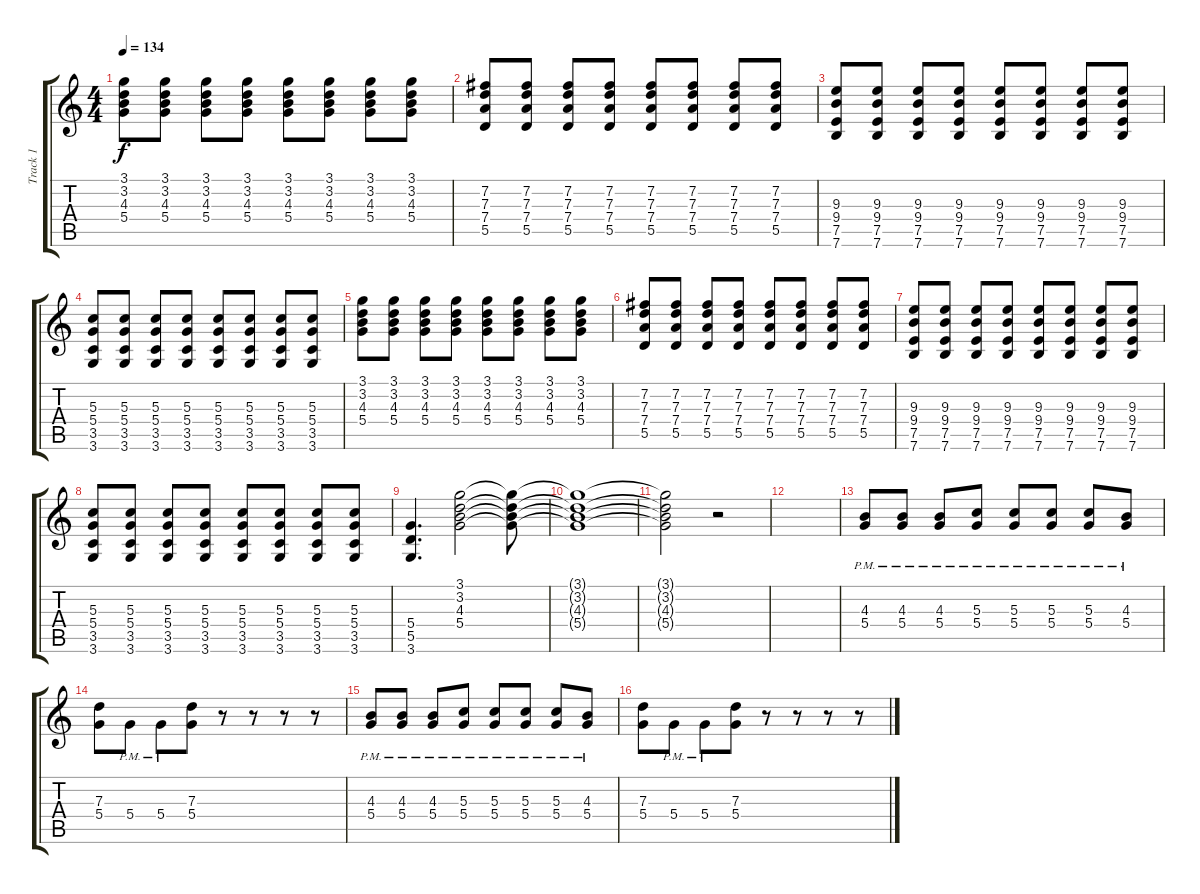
\track ("Track 1" "Track 1") {instrument electricguitarmuted}
\staff {score tabs}
\tuning (E4 B3 G3 D3 A2 E2) {hide}
\ts (4 4)
\tempo 134
\clef g2
\ks c
(3.1 3.2 4.3 5.4).8{dy f} (3.1 3.2 4.3 5.4).8 (3.1 3.2 4.3 5.4).8 (3.1 3.2 4.3 5.4).8 (3.1 3.2 4.3 5.4).8 (3.1 3.2 4.3 5.4).8 (3.1 3.2 4.3 5.4).8 (3.1 3.2 4.3 5.4).8 |
(7.2 7.3 7.4 5.5).8 (7.2 7.3 7.4 5.5).8 (7.2 7.3 7.4 5.5).8 (7.2 7.3 7.4 5.5).8 (7.2 7.3 7.4 5.5).8 (7.2 7.3 7.4 5.5).8 (7.2 7.3 7.4 5.5).8 (7.2 7.3 7.4 5.5).8 |
(9.3 9.4 7.5 7.6).8 (9.3 9.4 7.5 7.6).8 (9.3 9.4 7.5 7.6).8 (9.3 9.4 7.5 7.6).8 (9.3 9.4 7.5 7.6).8 (9.3 9.4 7.5 7.6).8 (9.3 9.4 7.5 7.6).8 (9.3 9.4 7.5 7.6).8 |
(5.3 5.4 3.5 3.6).8 (5.3 5.4 3.5 3.6).8 (5.3 5.4 3.5 3.6).8 (5.3 5.4 3.5 3.6).8 (5.3 5.4 3.5 3.6).8 (5.3 5.4 3.5 3.6).8 (5.3 5.4 3.5 3.6).8 (5.3 5.4 3.5 3.6).8 |
(3.1 3.2 4.3 5.4).8 (3.1 3.2 4.3 5.4).8 (3.1 3.2 4.3 5.4).8 (3.1 3.2 4.3 5.4).8 (3.1 3.2 4.3 5.4).8 (3.1 3.2 4.3 5.4).8 (3.1 3.2 4.3 5.4).8 (3.1 3.2 4.3 5.4).8 |
(7.2 7.3 7.4 5.5).8 (7.2 7.3 7.4 5.5).8 (7.2 7.3 7.4 5.5).8 (7.2 7.3 7.4 5.5).8 (7.2 7.3 7.4 5.5).8 (7.2 7.3 7.4 5.5).8 (7.2 7.3 7.4 5.5).8 (7.2 7.3 7.4 5.5).8 |
(9.3 9.4 7.5 7.6).8 (9.3 9.4 7.5 7.6).8 (9.3 9.4 7.5 7.6).8 (9.3 9.4 7.5 7.6).8 (9.3 9.4 7.5 7.6).8 (9.3 9.4 7.5 7.6).8 (9.3 9.4 7.5 7.6).8 (9.3 9.4 7.5 7.6).8 |
(5.3 5.4 3.5 3.6).8 (5.3 5.4 3.5 3.6).8 (5.3 5.4 3.5 3.6).8 (5.3 5.4 3.5 3.6).8 (5.3 5.4 3.5 3.6).8 (5.3 5.4 3.5 3.6).8 (5.3 5.4 3.5 3.6).8 (5.3 5.4 3.5 3.6).8 |
(5.4 5.5 3.6).4{d} (3.1 3.2 4.3 5.4).2 (3.1{t} 3.2{t} 4.3{t} 5.4{t}).8 |
(3.1{t} 3.2{t} 4.3{t} 5.4{t}).1 |
(3.1{t} 3.2{t} 4.3{t} 5.4{t}).2 r.2 |
|
(4.3{pm} 5.4{pm}).8 (4.3{pm} 5.4{pm}).8 (4.3{pm} 5.4{pm}).8 (5.3{pm} 5.4{pm}).8 (5.3{pm} 5.4{pm}).8 (5.3{pm} 5.4{pm}).8 (5.3{pm} 5.4{pm}).8 (4.3{pm} 5.4{pm}).8 |
(7.3 5.4).8 5.4{pm}.8 5.4{pm}.8 (7.3 5.4).8 r.8 r.8 r.8 r.8 |
(4.3{pm} 5.4{pm}).8 (4.3{pm} 5.4{pm}).8 (4.3{pm} 5.4{pm}).8 (5.3{pm} 5.4{pm}).8 (5.3{pm} 5.4{pm}).8 (5.3{pm} 5.4{pm}).8 (5.3{pm} 5.4{pm}).8 (4.3{pm} 5.4{pm}).8 |
(7.3 5.4).8 5.4{pm}.8 5.4{pm}.8 (7.3 5.4).8 r.8 r.8 r.8 r.8
